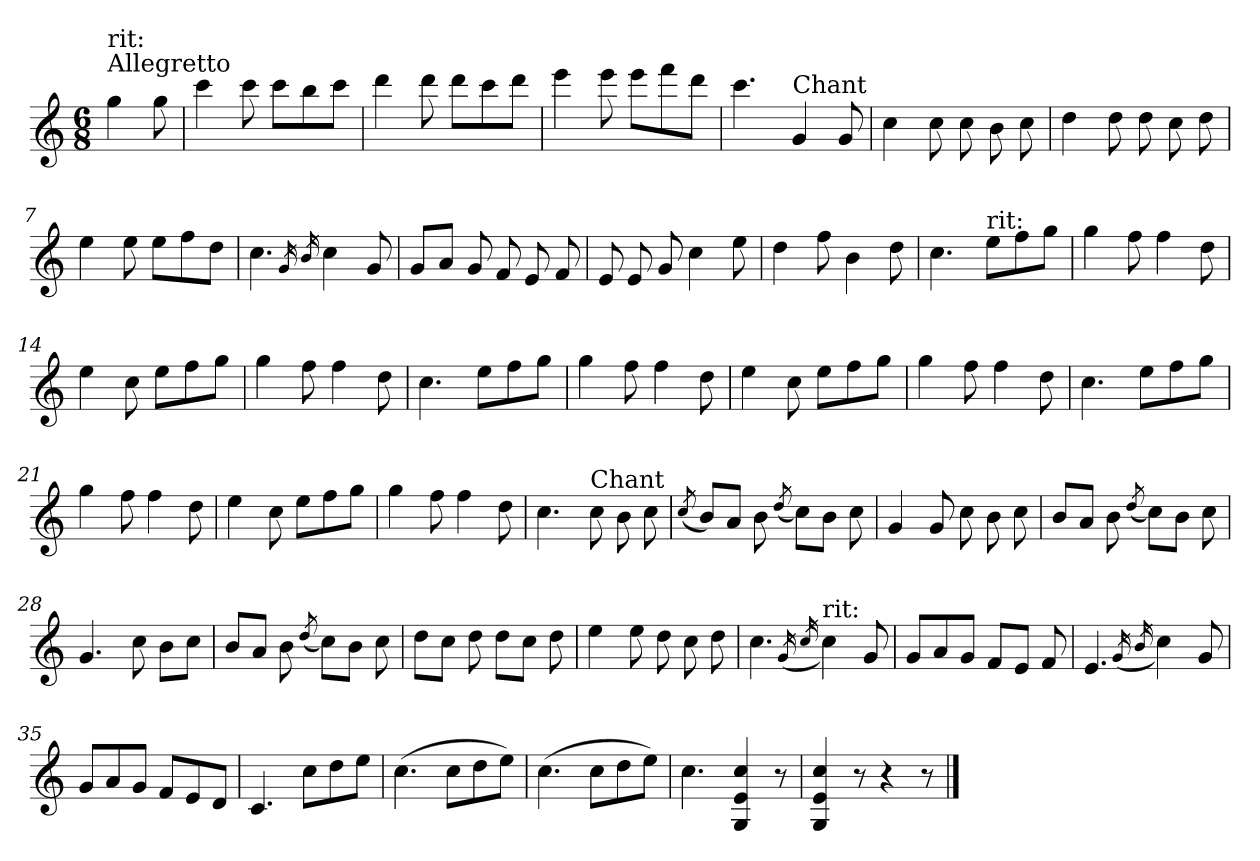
**kern
*part1
*staff1
*clefG2
*k[]
*C:
*M6/8
=
!LO:TX:a:t=Allegretto
!LO:TX:a:t=rit&colon;
4gg\
8gg\
=1
4ccc\
8ccc\
8ccc\L
8bb\
8ccc\J
=2
4ddd\
8ddd\
8ddd\L
8ccc\
8ddd\J
=3
4eee\
8eee\
8eee\L
8fff\
8ddd\J
=4
4.ccc\
!LO:TX:a:t=Chant
4g/
8g/
!!LO:LB:g=z
=5
4cc\
8cc\
8cc\
8b\
8cc\
=6
4dd\
8dd\
8dd\
8cc\
8dd\
=7
4ee\
8ee\
8ee\L
8ff\
8dd\J
=8
4.cc\
16qg/
16qb/
4cc\
8g/
=9
8g/L
8a/J
8g/
8f/
8e/
8f/
!!LO:LB:g=z
=10
8e/
8e/
8g/
4cc\
8ee\
=11
4dd\
8ff\
4b\
8dd\
=12
4.cc\
!LO:TX:a:t=rit&colon;
8ee\L
8ff\
8gg\J
=13
4gg\
8ff\
4ff\
8dd\
=14
4ee\
8cc\
8ee\L
8ff\
8gg\J
!!LO:LB:g=z
=15
4gg\
8ff\
4ff\
8dd\
=16
4.cc\
8ee\L
8ff\
8gg\J
=17
4gg\
8ff\
4ff\
8dd\
=18
4ee\
8cc\
8ee\L
8ff\
8gg\J
=19
4gg\
8ff\
4ff\
8dd\
!!LO:LB:g=z
=20
4.cc\
8ee\L
8ff\
8gg\J
=21
4gg\
8ff\
4ff\
8dd\
=22
4ee\
8cc\
8ee\L
8ff\
8gg\J
=23
4gg\
8ff\
4ff\
8dd\
=24
4.cc\
!LO:TX:a:t=Chant
8cc\
8b\
8cc\
=25
(<8qcc/
8b/L)
8a/J
8b\
(<8qdd/
8cc\L)
8b\J
8cc\
=26
4g/
8g/
8cc\
8b\
8cc\
=27
8b/L
8a/J
8b\
(<8qdd/
8cc\L)
8b\J
8cc\
=28
4.g/
8cc\
8b\L
8cc\J
!!LO:LB:g=z
=29
8b/L
8a/J
8b\
(<8qdd/
8cc\L)
8b\J
8cc\
=30
8dd\L
8cc\J
8dd\
8dd\L
8cc\J
8dd\
=31
4ee\
8ee\
8dd\
8cc\
8dd\
=32
4.cc\
(<16qg/
16qcc/
!LO:TX:a:t=rit&colon;
4cc\)
8g/
=33
8g/L
8a/
8g/J
(<8f/L
8e/J
8f/
!!LO:LB:g=z
=34
4.e/
(<16qg/
16qb/
4cc\)
8g/
=35
8g/L
8a/
8g/J
(<8f/L
8e/
8d/J
=36
4.c/
8cc\L
8dd\
8ee\J
=37
(>4.cc\
8cc\L
8dd\
8ee\J)
=38
(>4.cc\
8cc\L
8dd\
8ee\J)
!!LO:LB:g=z
=39
4.cc\
4G/ 4e/ 4cc/
8r
=40
4G/ 4e/ 4cc/
8r
4r
8r
==
*-
